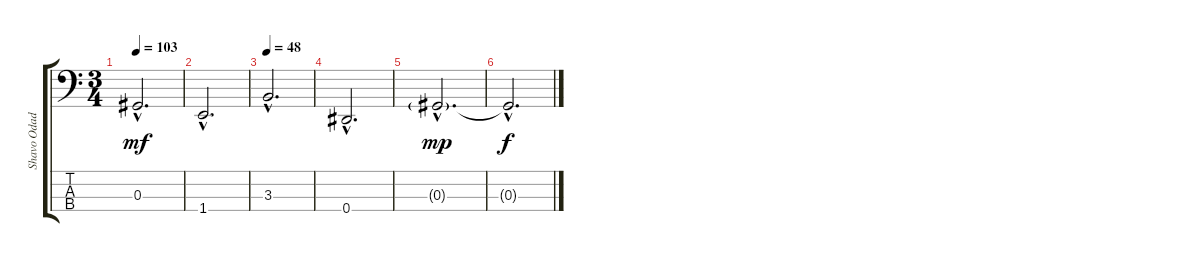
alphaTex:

\track ("Shavo Odadjian" "Shavo Odad") {instrument electricbasspick}
\staff {score tabs}
\tuning (Gb2 Db2 Ab1 Eb1) {hide}
\ts (3 4)
\tempo 103
\clef f4
\ks c
0.3{hac}.2{d dy mf} |
1.4{hac}.2{d} |
\tempo 48
3.3{hac}.2{d} |
0.4{hac}.2{d} |
0.3{g hac}.2{d dy mp} |
0.3{hac t}.2{d dy f}
